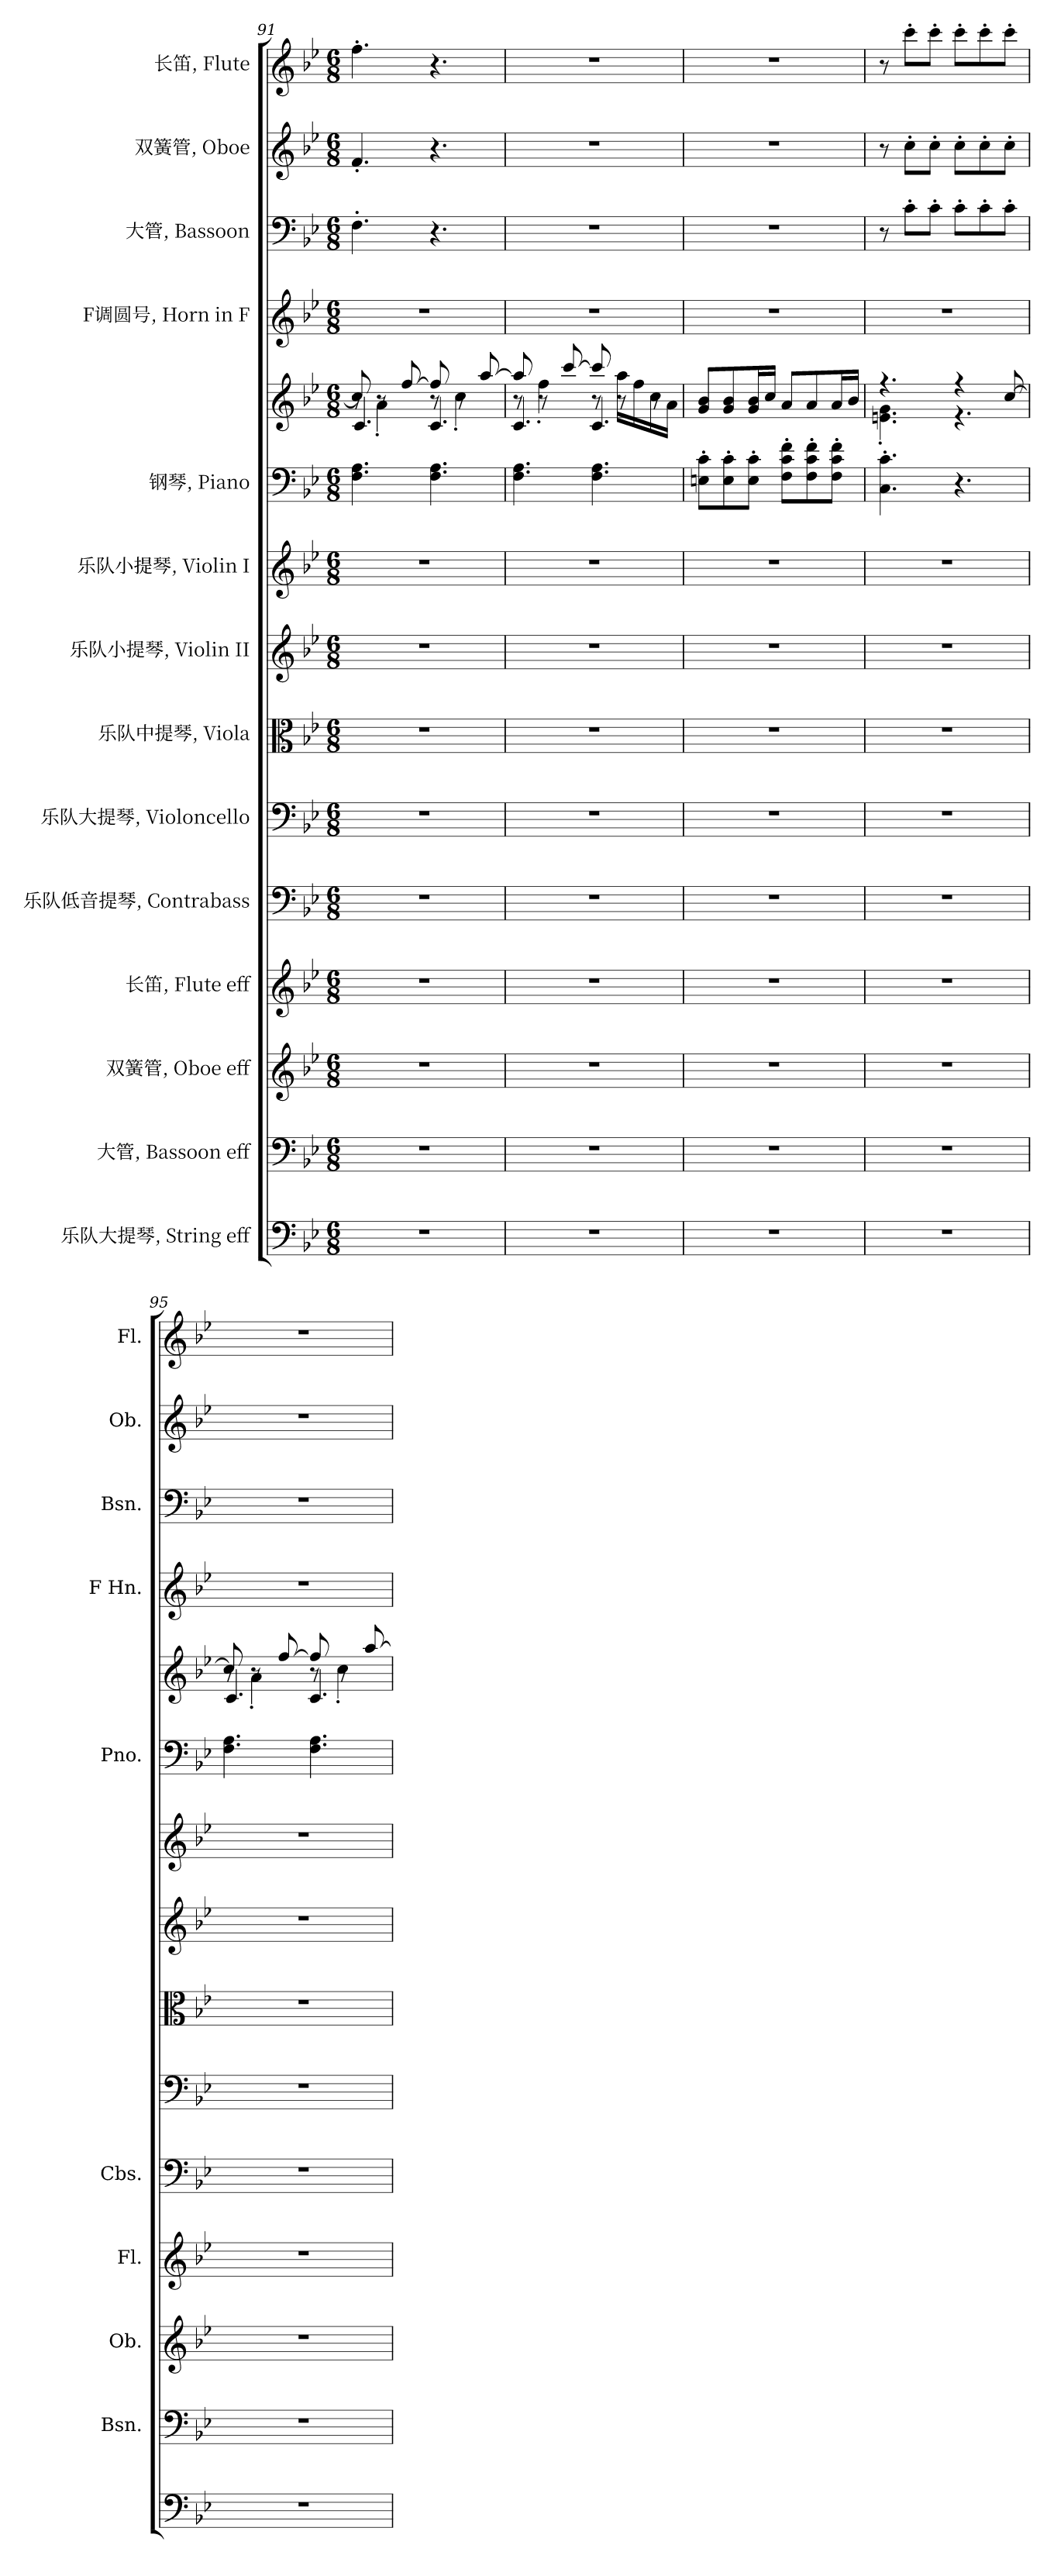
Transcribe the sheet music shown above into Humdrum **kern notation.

**kern	**kern	**kern	**kern	**kern	**kern	**kern	**kern	**kern	**kern	**kern	**kern	**kern	**kern	**kern
*part14	*part13	*part12	*part11	*part10	*part9	*part8	*part7	*part6	*part5	*part5	*part4	*part3	*part2	*part1
*staff15	*staff14	*staff13	*staff12	*staff11	*staff10	*staff9	*staff8	*staff7	*staff6	*staff5	*staff4	*staff3	*staff2	*staff1
*I"乐队大提琴, String eff	*I"大管, Bassoon eff	*I"双簧管, Oboe eff	*I"长笛, Flute eff	*I"乐队低音提琴, Contrabass	*I"乐队大提琴, Violoncello	*I"乐队中提琴, Viola	*I"乐队小提琴, Violin II	*I"乐队小提琴, Violin I	*I"钢琴, Piano	*	*I"F调圆号, Horn in F	*I"大管, Bassoon	*I"双簧管, Oboe	*I"长笛, Flute
*	*I'Bsn.	*I'Ob.	*I'Fl.	*I'Cbs.	*	*	*	*	*I'Pno.	*	*I'F Hn.	*I'Bsn.	*I'Ob.	*I'Fl.
!!LO:PB:g=z
*clefF4	*clefF4	*clefG2	*clefG2	*clefF4	*clefF4	*clefC3	*clefG2	*clefG2	*clefF4	*clefG2	*clefG2	*clefF4	*clefG2	*clefG2
*	*	*	*	*ITrd7c12	*	*	*	*	*	*	*ITrd4c7	*	*	*
*k[b-e-]	*k[b-e-]	*k[b-e-]	*k[b-e-]	*k[b-e-]	*k[b-e-]	*k[b-e-]	*k[b-e-]	*k[b-e-]	*k[b-e-]	*k[b-e-]	*k[b-e-a-]	*k[b-e-]	*k[b-e-]	*k[b-e-]
*M6/8	*M6/8	*M6/8	*M6/8	*M6/8	*M6/8	*M6/8	*M6/8	*M6/8	*M6/8	*M6/8	*M6/8	*M6/8	*M6/8	*M6/8
=91	=91	=91	=91	=91	=91	=91	=91	=91	=91	=91	=91	=91	=91	=91
*	*	*	*	*	*	*	*	*	*	*^	*	*	*	*
*	*	*	*	*	*	*	*	*	*	*	*^	*	*	*	*
2.r	2.r	2.r	2.r	2.r	2.r	2.r	2.r	2.r	4.F\ 4.A\	8cc/]	8r	4.c/	2.r	4.F'\	4.f'/	4.ff'\
.	.	.	.	.	.	.	.	.	.	8r	4a'\	.	.	.	.	.
.	.	.	.	.	.	.	.	.	.	[8ff/	.	.	.	.	.	.
.	.	.	.	.	.	.	.	.	4.F\ 4.A\	8ff/]	8r	4.c/	.	4.r	4.r	4.r
.	.	.	.	.	.	.	.	.	.	8r	4cc'\	.	.	.	.	.
.	.	.	.	.	.	.	.	.	.	[8aa/	.	.	.	.	.	.
=92	=92	=92	=92	=92	=92	=92	=92	=92	=92	=92	=92	=92	=92	=92	=92	=92
2.r	2.r	2.r	2.r	2.r	2.r	2.r	2.r	2.r	4.F\ 4.A\	8aa/]	8r	4.c/	2.r	2.r	2.r	2.r
.	.	.	.	.	.	.	.	.	.	8r	4ff'\	.	.	.	.	.
.	.	.	.	.	.	.	.	.	.	[8ccc/	.	.	.	.	.	.
.	.	.	.	.	.	.	.	.	4.F\ 4.A\	8ccc/]	8r	4.c/	.	.	.	.
.	.	.	.	.	.	.	.	.	.	8r	16aa\LL	.	.	.	.	.
.	.	.	.	.	.	.	.	.	.	.	16ff\	.	.	.	.	.
.	.	.	.	.	.	.	.	.	.	8r	16cc\	.	.	.	.	.
.	.	.	.	.	.	.	.	.	.	.	16a\JJ	.	.	.	.	.
*	*	*	*	*	*	*	*	*	*	*v	*v	*v	*	*	*	*
=93	=93	=93	=93	=93	=93	=93	=93	=93	=93	=93	=93	=93	=93	=93
2.r	2.r	2.r	2.r	2.r	2.r	2.r	2.r	2.r	8En\' 8c\'L	8g/ 8b-/L	2.r	2.r	2.r	2.r
.	.	.	.	.	.	.	.	.	8E\' 8c\'	8g/ 8b-/	.	.	.	.
.	.	.	.	.	.	.	.	.	8E\' 8c\'J	16g/ 16b-/L	.	.	.	.
.	.	.	.	.	.	.	.	.	.	16cc/JJ	.	.	.	.
.	.	.	.	.	.	.	.	.	8F\' 8c\' 8f\'L	8a/L	.	.	.	.
.	.	.	.	.	.	.	.	.	8F\' 8c\' 8f\'	8a/	.	.	.	.
.	.	.	.	.	.	.	.	.	8F\' 8c\' 8f\'J	16a/L	.	.	.	.
.	.	.	.	.	.	.	.	.	.	16b-/JJ	.	.	.	.
=94	=94	=94	=94	=94	=94	=94	=94	=94	=94	=94	=94	=94	=94	=94
*	*	*	*	*	*	*	*	*	*	*^	*	*	*	*
2.r	2.r	2.r	2.r	2.r	2.r	2.r	2.r	2.r	4.C\' 4.c\'	4.r	4.en\' 4.g\'	2.r	8r	8r	8r
.	.	.	.	.	.	.	.	.	.	.	.	.	8c'\L	8cc'\L	8ccc'\L
.	.	.	.	.	.	.	.	.	.	.	.	.	8c'\J	8cc'\J	8ccc'\J
.	.	.	.	.	.	.	.	.	4.r	4r	4.r	.	8c'\L	8cc'\L	8ccc'\L
.	.	.	.	.	.	.	.	.	.	.	.	.	8c'\	8cc'\	8ccc'\
.	.	.	.	.	.	.	.	.	.	[8cc/	.	.	8c'\J	8cc'\J	8ccc'\J
!!LO:PB:g=z
=95	=95	=95	=95	=95	=95	=95	=95	=95	=95	=95	=95	=95	=95	=95	=95
*	*	*	*	*	*	*	*	*	*	*	*^	*	*	*	*
2.r	2.r	2.r	2.r	2.r	2.r	2.r	2.r	2.r	4.F\ 4.A\	8cc/]	8r	4.c/	2.r	2.r	2.r	2.r
.	.	.	.	.	.	.	.	.	.	8r	4a'\	.	.	.	.	.
.	.	.	.	.	.	.	.	.	.	[8ff/	.	.	.	.	.	.
.	.	.	.	.	.	.	.	.	4.F\ 4.A\	8ff/]	8r	4.c/	.	.	.	.
.	.	.	.	.	.	.	.	.	.	8r	4cc'\	.	.	.	.	.
.	.	.	.	.	.	.	.	.	.	[8aa/	.	.	.	.	.	.
*	*	*	*	*	*	*	*	*	*	*v	*v	*v	*	*	*	*
=	=	=	=	=	=	=	=	=	=	=	=	=	=	=
*-	*-	*-	*-	*-	*-	*-	*-	*-	*-	*-	*-	*-	*-	*-
